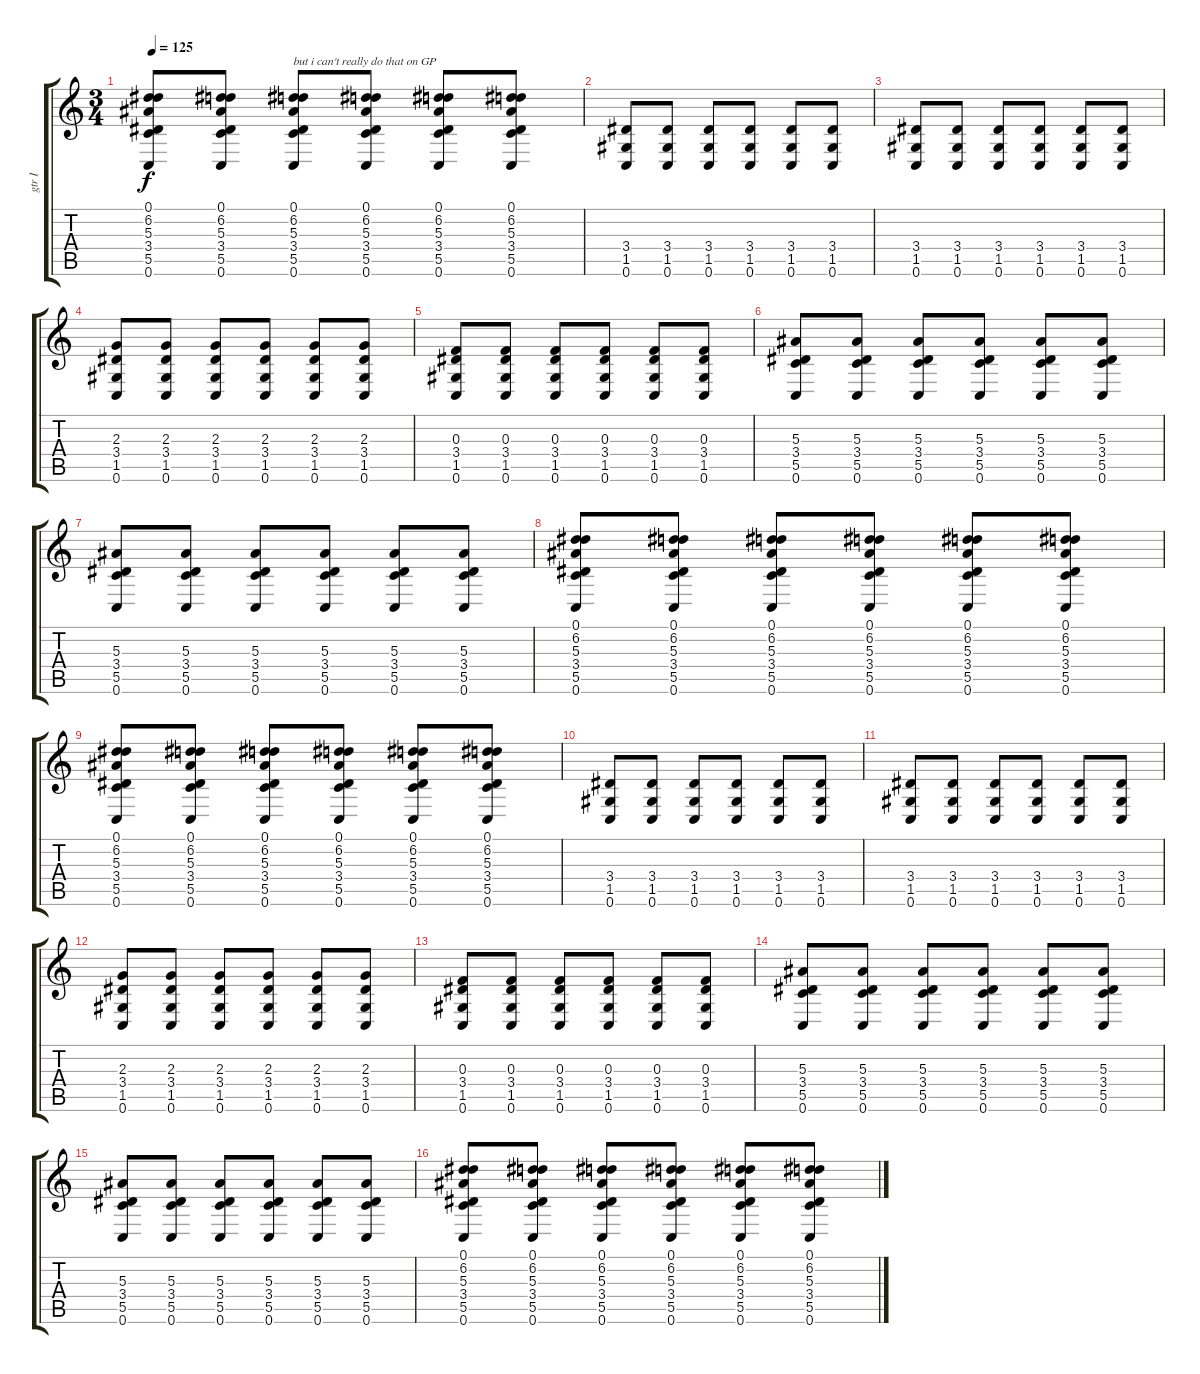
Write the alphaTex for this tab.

\track ("gtr I" "gtr I") {instrument electricguitarjazz}
\staff {score tabs}
\tuning (D4 A3 F3 C3 G2 C2) {hide}
\ts (3 4)
\tempo 125
\clef g2
\ks c
(0.1 6.2 5.3 3.4 5.5 0.6).8{dy f} (0.1 6.2 5.3 3.4 5.5 0.6).8 (0.1 6.2 5.3 3.4 5.5 0.6).8{txt "but i can't really do that on GP"} (0.1 6.2 5.3 3.4 5.5 0.6).8 (0.1 6.2 5.3 3.4 5.5 0.6).8 (0.1 6.2 5.3 3.4 5.5 0.6).8 |
(3.4 1.5 0.6).8 (3.4 1.5 0.6).8 (3.4 1.5 0.6).8 (3.4 1.5 0.6).8 (3.4 1.5 0.6).8 (3.4 1.5 0.6).8 |
(3.4 1.5 0.6).8 (3.4 1.5 0.6).8 (3.4 1.5 0.6).8 (3.4 1.5 0.6).8 (3.4 1.5 0.6).8 (3.4 1.5 0.6).8 |
(2.3 3.4 1.5 0.6).8 (2.3 3.4 1.5 0.6).8 (2.3 3.4 1.5 0.6).8 (2.3 3.4 1.5 0.6).8 (2.3 3.4 1.5 0.6).8 (2.3 3.4 1.5 0.6).8 |
(0.3 3.4 1.5 0.6).8 (0.3 3.4 1.5 0.6).8 (0.3 3.4 1.5 0.6).8 (0.3 3.4 1.5 0.6).8 (0.3 3.4 1.5 0.6).8 (0.3 3.4 1.5 0.6).8 |
(5.3 3.4 5.5 0.6).8 (5.3 3.4 5.5 0.6).8 (5.3 3.4 5.5 0.6).8 (5.3 3.4 5.5 0.6).8 (5.3 3.4 5.5 0.6).8 (5.3 3.4 5.5 0.6).8 |
(5.3 3.4 5.5 0.6).8 (5.3 3.4 5.5 0.6).8 (5.3 3.4 5.5 0.6).8 (5.3 3.4 5.5 0.6).8 (5.3 3.4 5.5 0.6).8 (5.3 3.4 5.5 0.6).8 |
(0.1 6.2 5.3 3.4 5.5 0.6).8 (0.1 6.2 5.3 3.4 5.5 0.6).8 (0.1 6.2 5.3 3.4 5.5 0.6).8 (0.1 6.2 5.3 3.4 5.5 0.6).8 (0.1 6.2 5.3 3.4 5.5 0.6).8 (0.1 6.2 5.3 3.4 5.5 0.6).8 |
(0.1 6.2 5.3 3.4 5.5 0.6).8 (0.1 6.2 5.3 3.4 5.5 0.6).8 (0.1 6.2 5.3 3.4 5.5 0.6).8 (0.1 6.2 5.3 3.4 5.5 0.6).8 (0.1 6.2 5.3 3.4 5.5 0.6).8 (0.1 6.2 5.3 3.4 5.5 0.6).8 |
(3.4 1.5 0.6).8 (3.4 1.5 0.6).8 (3.4 1.5 0.6).8 (3.4 1.5 0.6).8 (3.4 1.5 0.6).8 (3.4 1.5 0.6).8 |
(3.4 1.5 0.6).8 (3.4 1.5 0.6).8 (3.4 1.5 0.6).8 (3.4 1.5 0.6).8 (3.4 1.5 0.6).8 (3.4 1.5 0.6).8 |
(2.3 3.4 1.5 0.6).8 (2.3 3.4 1.5 0.6).8 (2.3 3.4 1.5 0.6).8 (2.3 3.4 1.5 0.6).8 (2.3 3.4 1.5 0.6).8 (2.3 3.4 1.5 0.6).8 |
(0.3 3.4 1.5 0.6).8 (0.3 3.4 1.5 0.6).8 (0.3 3.4 1.5 0.6).8 (0.3 3.4 1.5 0.6).8 (0.3 3.4 1.5 0.6).8 (0.3 3.4 1.5 0.6).8 |
(5.3 3.4 5.5 0.6).8 (5.3 3.4 5.5 0.6).8 (5.3 3.4 5.5 0.6).8 (5.3 3.4 5.5 0.6).8 (5.3 3.4 5.5 0.6).8 (5.3 3.4 5.5 0.6).8 |
(5.3 3.4 5.5 0.6).8 (5.3 3.4 5.5 0.6).8 (5.3 3.4 5.5 0.6).8 (5.3 3.4 5.5 0.6).8 (5.3 3.4 5.5 0.6).8 (5.3 3.4 5.5 0.6).8 |
(0.1 6.2 5.3 3.4 5.5 0.6).8 (0.1 6.2 5.3 3.4 5.5 0.6).8 (0.1 6.2 5.3 3.4 5.5 0.6).8 (0.1 6.2 5.3 3.4 5.5 0.6).8 (0.1 6.2 5.3 3.4 5.5 0.6).8 (0.1 6.2 5.3 3.4 5.5 0.6).8
